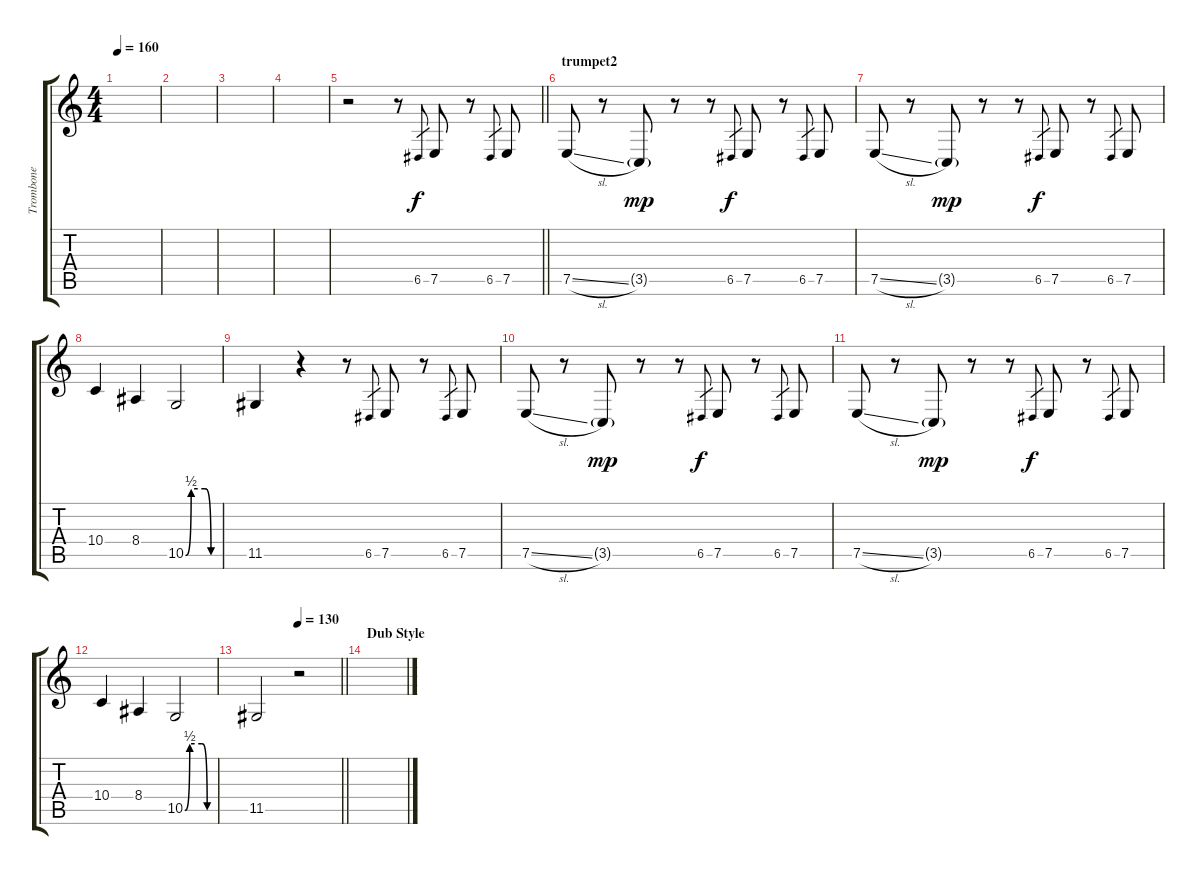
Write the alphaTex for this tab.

\track ("Trombone" "Trombone") {instrument trombone}
\staff {score tabs}
\tuning (E4 B3 G3 D3 A2 E2) {hide}
\ts (4 4)
\tempo 160
\clef g2
\ks c
|
|
|
|
\barLineRight lightlight
r.2 r.8 6.5.8{gr} 7.5.8 r.8 6.5.8{gr} 7.5.8 |
\section ("" "trumpet2")
7.5{sl}.8 r.8 3.5{g}.8{dy mp} r.8 r.8 6.5.8{gr dy f} 7.5.8 r.8 6.5.8{gr} 7.5.8 |
7.5{sl}.8 r.8 3.5{g}.8{dy mp} r.8 r.8 6.5.8{gr dy f} 7.5.8 r.8 6.5.8{gr} 7.5.8 |
10.4.4 8.4.4 10.5{be (custom 0 0 10 2 35 2 46 0 60 0)}.2 |
11.5.4 r.4 r.8 6.5.8{gr} 7.5.8 r.8 6.5.8{gr} 7.5.8 |
7.5{sl}.8 r.8 3.5{g}.8{dy mp} r.8 r.8 6.5.8{gr dy f} 7.5.8 r.8 6.5.8{gr} 7.5.8 |
7.5{sl}.8 r.8 3.5{g}.8{dy mp} r.8 r.8 6.5.8{gr dy f} 7.5.8 r.8 6.5.8{gr} 7.5.8 |
10.4.4 8.4.4 10.5{be (custom 0 0 10 2 35 2 46 0 60 0)}.2 |
\tempo (130 0.5)
\barLineRight lightlight
11.5.2 r.2 |
\section ("" "Dub Style")
